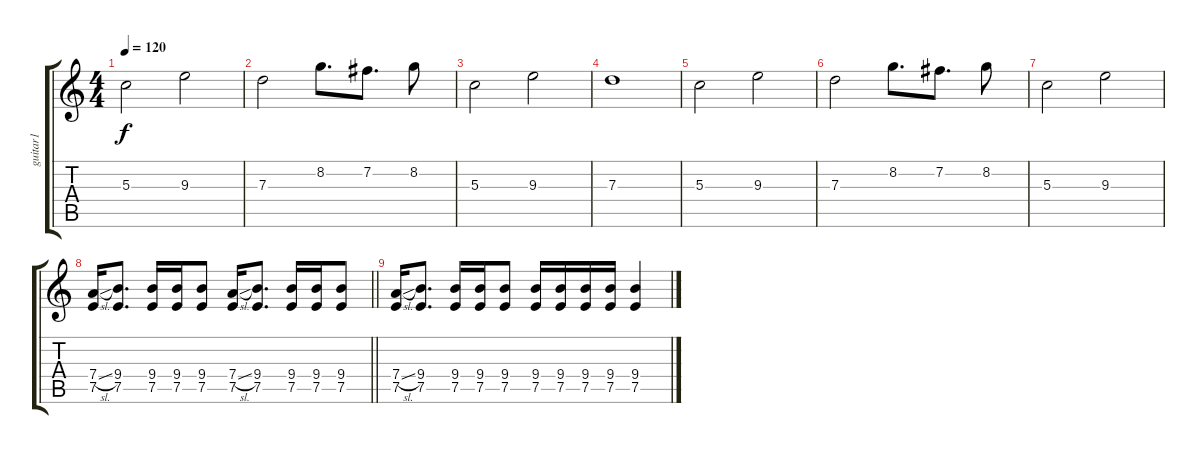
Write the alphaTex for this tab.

\track ("guitar1" "guitar1") {instrument distortionguitar}
\staff {score tabs}
\tuning (E4 B3 G3 D3 A2 E2) {hide}
\ts (4 4)
\tempo 120
\clef g2
\ks c
5.3.2{dy f} 9.3.2 |
7.3.2 8.2.8{d} 7.2.8{d} 8.2.8 |
5.3.2 9.3.2 |
7.3.1 |
5.3.2 9.3.2 |
7.3.2 8.2.8{d} 7.2.8{d} 8.2.8 |
5.3.2 9.3.2 |
\barLineRight lightlight
(7.4{sl} 7.5).16 (9.4 7.5).8{d} (9.4 7.5).16 (9.4 7.5).16 (9.4 7.5).8 (7.4{sl} 7.5).16 (9.4 7.5).8{d} (9.4 7.5).16 (9.4 7.5).16 (9.4 7.5).8 |
(7.4{sl} 7.5).16 (9.4 7.5).8{d} (9.4 7.5).16 (9.4 7.5).16 (9.4 7.5).8 (9.4 7.5).16 (9.4 7.5).16 (9.4 7.5).16 (9.4 7.5).16 (9.4 7.5).4
